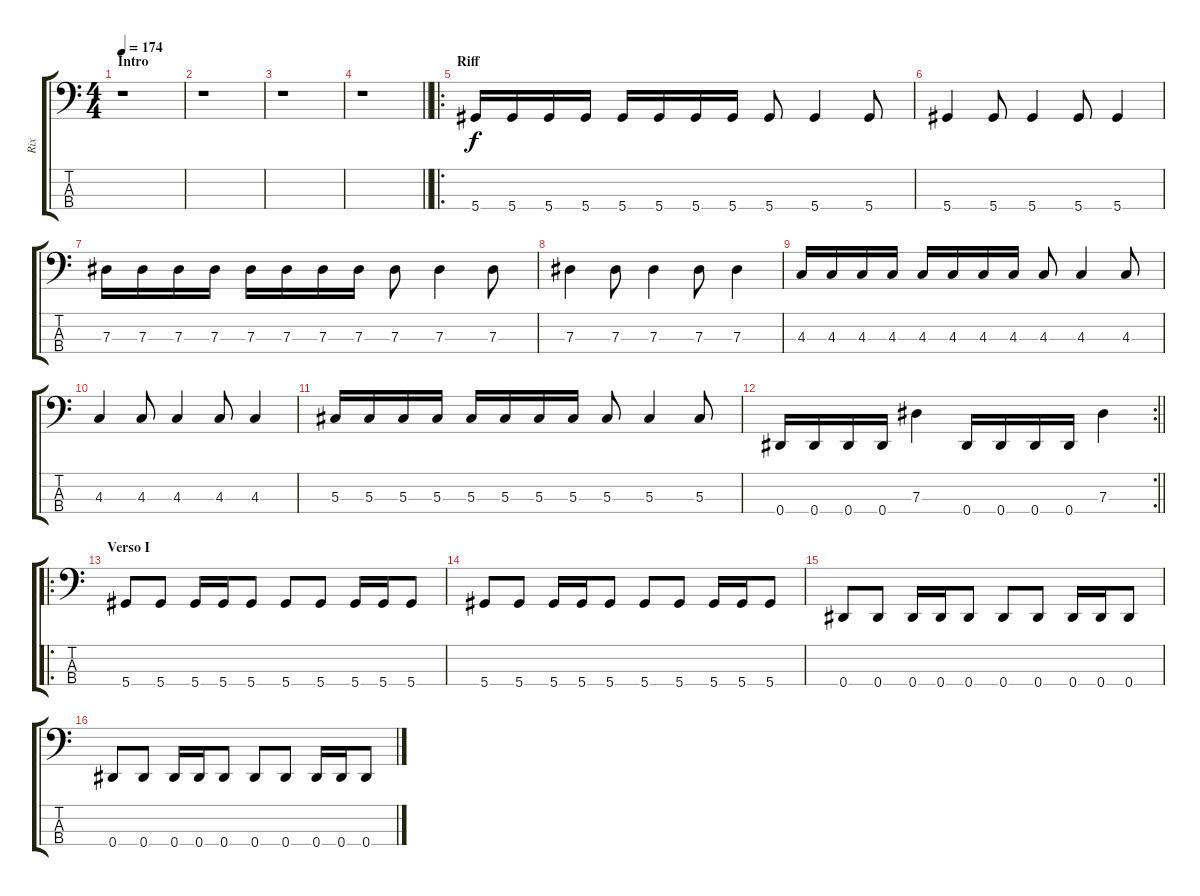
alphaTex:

\track ("Rix" "Rix") {instrument electricbasspick}
\staff {score tabs}
\tuning (Gb2 Db2 Ab1 Eb1) {hide}
\ts (4 4)
\section ("" "Intro")
\tempo 174
\clef f4
\ks c
r.1{dy f instrument electricbasspick} |
r.1 |
r.1 |
\barLineRight lightlight
r.1 |
\ro
\section ("" "Riff")
5.4.16 5.4.16 5.4.16 5.4.16 5.4.16 5.4.16 5.4.16 5.4.16 5.4.8 5.4.4 5.4.8 |
5.4.4 5.4.8 5.4.4 5.4.8 5.4.4 |
7.3.16 7.3.16 7.3.16 7.3.16 7.3.16 7.3.16 7.3.16 7.3.16 7.3.8 7.3.4 7.3.8 |
7.3.4 7.3.8 7.3.4 7.3.8 7.3.4 |
4.3.16 4.3.16 4.3.16 4.3.16 4.3.16 4.3.16 4.3.16 4.3.16 4.3.8 4.3.4 4.3.8 |
4.3.4 4.3.8 4.3.4 4.3.8 4.3.4 |
5.3.16 5.3.16 5.3.16 5.3.16 5.3.16 5.3.16 5.3.16 5.3.16 5.3.8 5.3.4 5.3.8 |
\rc 2
\barLineRight lightlight
0.4.16 0.4.16 0.4.16 0.4.16 7.3.4 0.4.16 0.4.16 0.4.16 0.4.16 7.3.4 |
\ro
\section ("" "Verso I")
5.4.8 5.4.8 5.4.16 5.4.16 5.4.8 5.4.8 5.4.8 5.4.16 5.4.16 5.4.8 |
5.4.8 5.4.8 5.4.16 5.4.16 5.4.8 5.4.8 5.4.8 5.4.16 5.4.16 5.4.8 |
0.4.8 0.4.8 0.4.16 0.4.16 0.4.8 0.4.8 0.4.8 0.4.16 0.4.16 0.4.8 |
0.4.8 0.4.8 0.4.16 0.4.16 0.4.8 0.4.8 0.4.8 0.4.16 0.4.16 0.4.8
